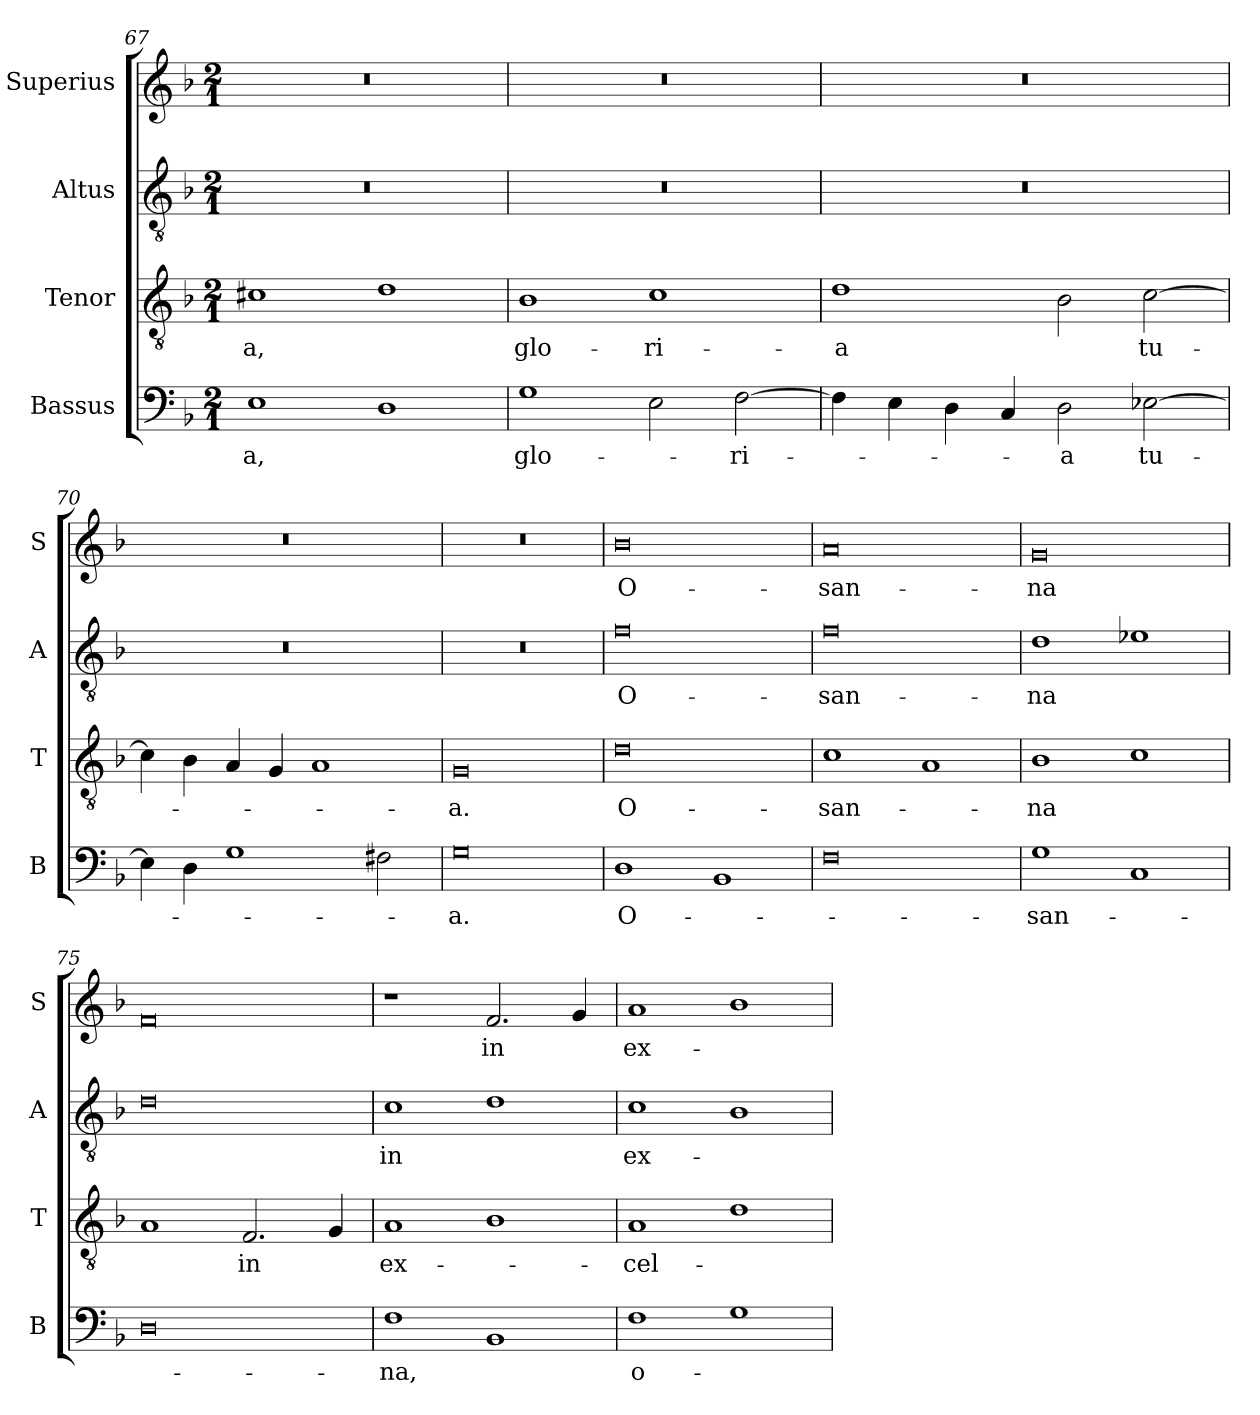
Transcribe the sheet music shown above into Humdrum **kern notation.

**kern	**text	**kern	**text	**kern	**text	**kern	**text
*part4	*part4	*part3	*part3	*part2	*part2	*part1	*part1
*staff4	*staff4	*staff3	*staff3	*staff2	*staff2	*staff1	*staff1
*I"Bassus	*	*I"Tenor	*	*I"Altus	*	*I"Superius	*
*I'B	*	*I'T	*	*I'A	*	*I'S	*
*clefF4	*	*clefGv2	*	*clefGv2	*	*clefG2	*
*k[b-]	*	*k[b-]	*	*k[b-]	*	*k[b-]	*
*M2/1	*	*M2/1	*	*M2/1	*	*M2/1	*
=67	=67	=67	=67	=67	=67	=67	=67
1E	-a,	1c#X	-a,	0r	.	0r	.
1D	.	1d	.	.	.	.	.
=68	=68	=68	=68	=68	=68	=68	=68
!	!LO:LY:i	!	!LO:LY:i	!	!	!	!
1G	glo-	1B-	glo-	0r	.	0r	.
!	!	!	!LO:LY:i	!	!	!	!
2E	.	1c	-ri-	.	.	.	.
!	!LO:LY:i	!	!	!	!	!	!
[2F	-ri-	.	.	.	.	.	.
=69	=69	=69	=69	=69	=69	=69	=69
!	!	!	!LO:LY:i	!	!	!	!
4F]	.	1d	-a	0r	.	0r	.
4E	.	.	.	.	.	.	.
4D	.	.	.	.	.	.	.
4C	.	.	.	.	.	.	.
!	!LO:LY:i	!	!	!	!	!	!
2D	-a	2B-	.	.	.	.	.
!	!LO:LY:i	!	!LO:LY:i	!	!	!	!
[2E-i	tu-	[2c	tu-	.	.	.	.
=70	=70	=70	=70	=70	=70	=70	=70
4E-]	.	4c]	.	0r	.	0r	.
4D	.	4B-	.	.	.	.	.
1G	.	4A	.	.	.	.	.
.	.	4G	.	.	.	.	.
.	.	1A	.	.	.	.	.
2F#X	.	.	.	.	.	.	.
=71	=71	=71	=71	=71	=71	=71	=71
!	!LO:LY:i	!	!LO:LY:i	!	!	!	!
0G	-a.	0G	-a.	0r	.	0r	.
=72	=72	=72	=72	=72	=72	=72	=72
1D	O-	0d	O-	0f	O-	0b-	O-
1BB-	.	.	.	.	.	.	.
=73	=73	=73	=73	=73	=73	=73	=73
0F	.	1c	-san-	0f	-san-	0a	-san-
.	.	1A	.	.	.	.	.
=74	=74	=74	=74	=74	=74	=74	=74
1G	-san-	1B-	-na	1d	-na	0g	-na
1C	.	1c	.	1e-X	.	.	.
=75	=75	=75	=75	=75	=75	=75	=75
0D	.	1A	.	0d	.	0f	.
!	!	!	!LO:LY:i	!	!	!	!
.	.	2.F	in	.	.	.	.
.	.	4G	.	.	.	.	.
=76	=76	=76	=76	=76	=76	=76	=76
!	!	!	!LO:LY:i	!	!	!	!
1F	-na,	1A	ex-	1c	in	1r	.
1BB-	.	1B-	.	1d	.	2.f	in
.	.	.	.	.	.	4g	.
=77	=77	=77	=77	=77	=77	=77	=77
!	!LO:LY:i	!	!LO:LY:i	!	!	!	!
1F	o-	1A	-cel-	1c	ex-	1a	ex-
1G	.	1d	.	1B-	.	1b-	.
=	=	=	=	=	=	=	=
*-	*-	*-	*-	*-	*-	*-	*-
